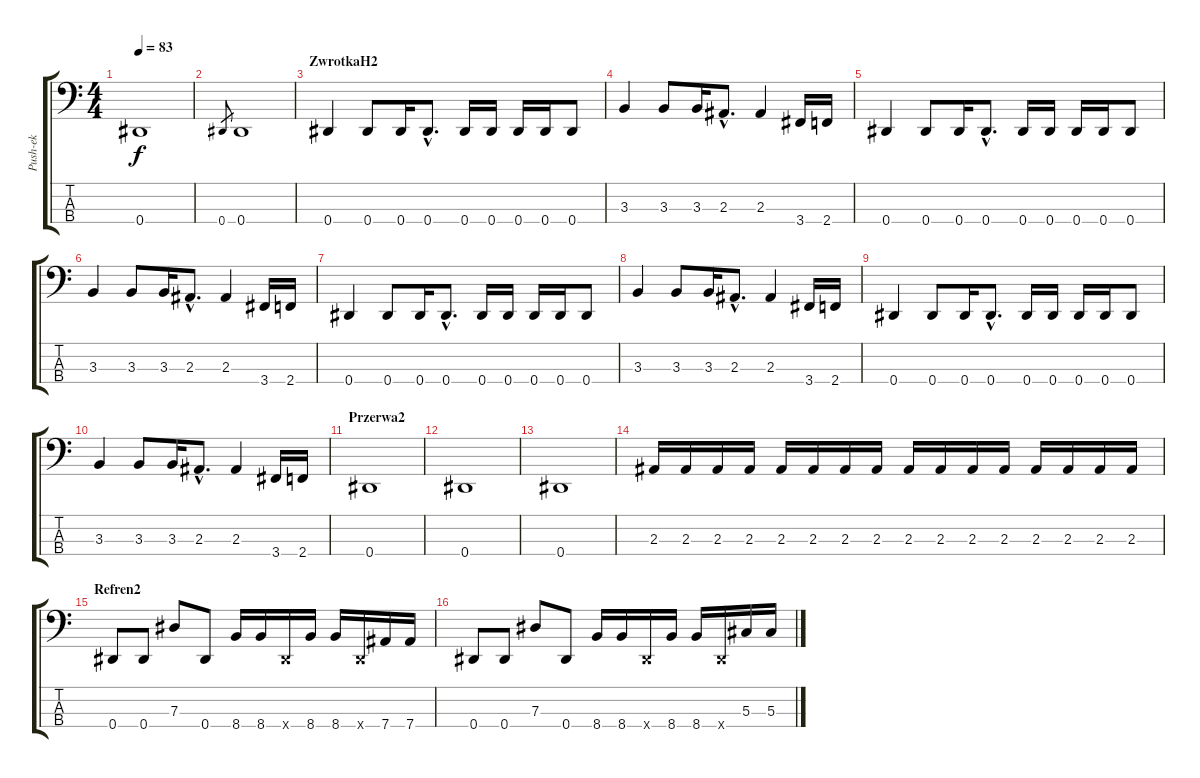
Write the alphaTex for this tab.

\track ("Push-ek" "Push-ek") {instrument electricbasspick}
\staff {score tabs}
\tuning (Gb2 Db2 Ab1 Eb1) {hide}
\ts (4 4)
\tempo 83
\clef f4
\ks c
0.4.1{dy f} |
0.4.8{gr} 0.4.1 |
\section ("" "ZwrotkaH2")
0.4.4 0.4.8 0.4.16 0.4{hac}.8{d} 0.4.16 0.4.16 0.4.16 0.4.16 0.4.8 |
3.3.4 3.3.8 3.3.16 2.3{hac}.8{d} 2.3.4 3.4.16 2.4.16 |
0.4.4 0.4.8 0.4.16 0.4{hac}.8{d} 0.4.16 0.4.16 0.4.16 0.4.16 0.4.8 |
3.3.4 3.3.8 3.3.16 2.3{hac}.8{d} 2.3.4 3.4.16 2.4.16 |
0.4.4 0.4.8 0.4.16 0.4{hac}.8{d} 0.4.16 0.4.16 0.4.16 0.4.16 0.4.8 |
3.3.4 3.3.8 3.3.16 2.3{hac}.8{d} 2.3.4 3.4.16 2.4.16 |
0.4.4 0.4.8 0.4.16 0.4{hac}.8{d} 0.4.16 0.4.16 0.4.16 0.4.16 0.4.8 |
3.3.4 3.3.8 3.3.16 2.3{hac}.8{d} 2.3.4 3.4.16 2.4.16 |
\section ("" "Przerwa2")
0.4.1 |
0.4.1 |
0.4.1 |
2.3.16 2.3.16 2.3.16 2.3.16 2.3.16 2.3.16 2.3.16 2.3.16 2.3.16 2.3.16 2.3.16 2.3.16 2.3.16 2.3.16 2.3.16 2.3.16 |
\section ("" "Refren2")
0.4.8 0.4.8 7.3.8 0.4.8 8.4.16 8.4.16 0.4{x}.16 8.4.16 8.4.16 0.4{x}.16 7.4.16 7.4.16 |
0.4.8 0.4.8 7.3.8 0.4.8 8.4.16 8.4.16 0.4{x}.16 8.4.16 8.4.16 0.4{x}.16 5.3.16 5.3.16
